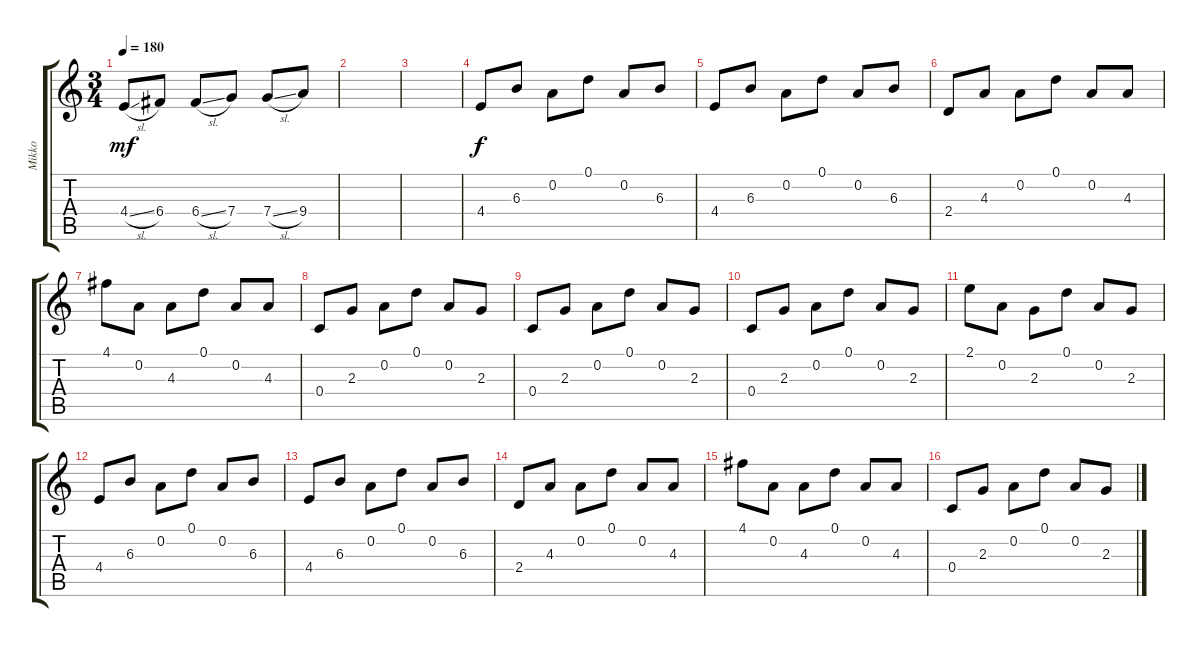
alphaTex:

\track ("Mikko" "Mikko") {instrument distortionguitar}
\staff {score tabs}
\tuning (D4 A3 F3 C3 G2 C2) {hide}
\ts (3 4)
\tempo 180
\clef g2
\ks c
4.4{sl}.8{dy mf} 6.4.8 6.4{sl}.8 7.4.8 7.4{sl}.8 9.4.8 |
|
|
4.4.8{dy f} 6.3.8 0.2.8 0.1.8 0.2.8 6.3.8 |
4.4.8 6.3.8 0.2.8 0.1.8 0.2.8 6.3.8 |
2.4.8 4.3.8 0.2.8 0.1.8 0.2.8 4.3.8 |
4.1.8 0.2.8 4.3.8 0.1.8 0.2.8 4.3.8 |
0.4.8 2.3.8 0.2.8 0.1.8 0.2.8 2.3.8 |
0.4.8 2.3.8 0.2.8 0.1.8 0.2.8 2.3.8 |
0.4.8 2.3.8 0.2.8 0.1.8 0.2.8 2.3.8 |
2.1.8 0.2.8 2.3.8 0.1.8 0.2.8 2.3.8 |
4.4.8 6.3.8 0.2.8 0.1.8 0.2.8 6.3.8 |
4.4.8 6.3.8 0.2.8 0.1.8 0.2.8 6.3.8 |
2.4.8 4.3.8 0.2.8 0.1.8 0.2.8 4.3.8 |
4.1.8 0.2.8 4.3.8 0.1.8 0.2.8 4.3.8 |
0.4.8 2.3.8 0.2.8 0.1.8 0.2.8 2.3.8
